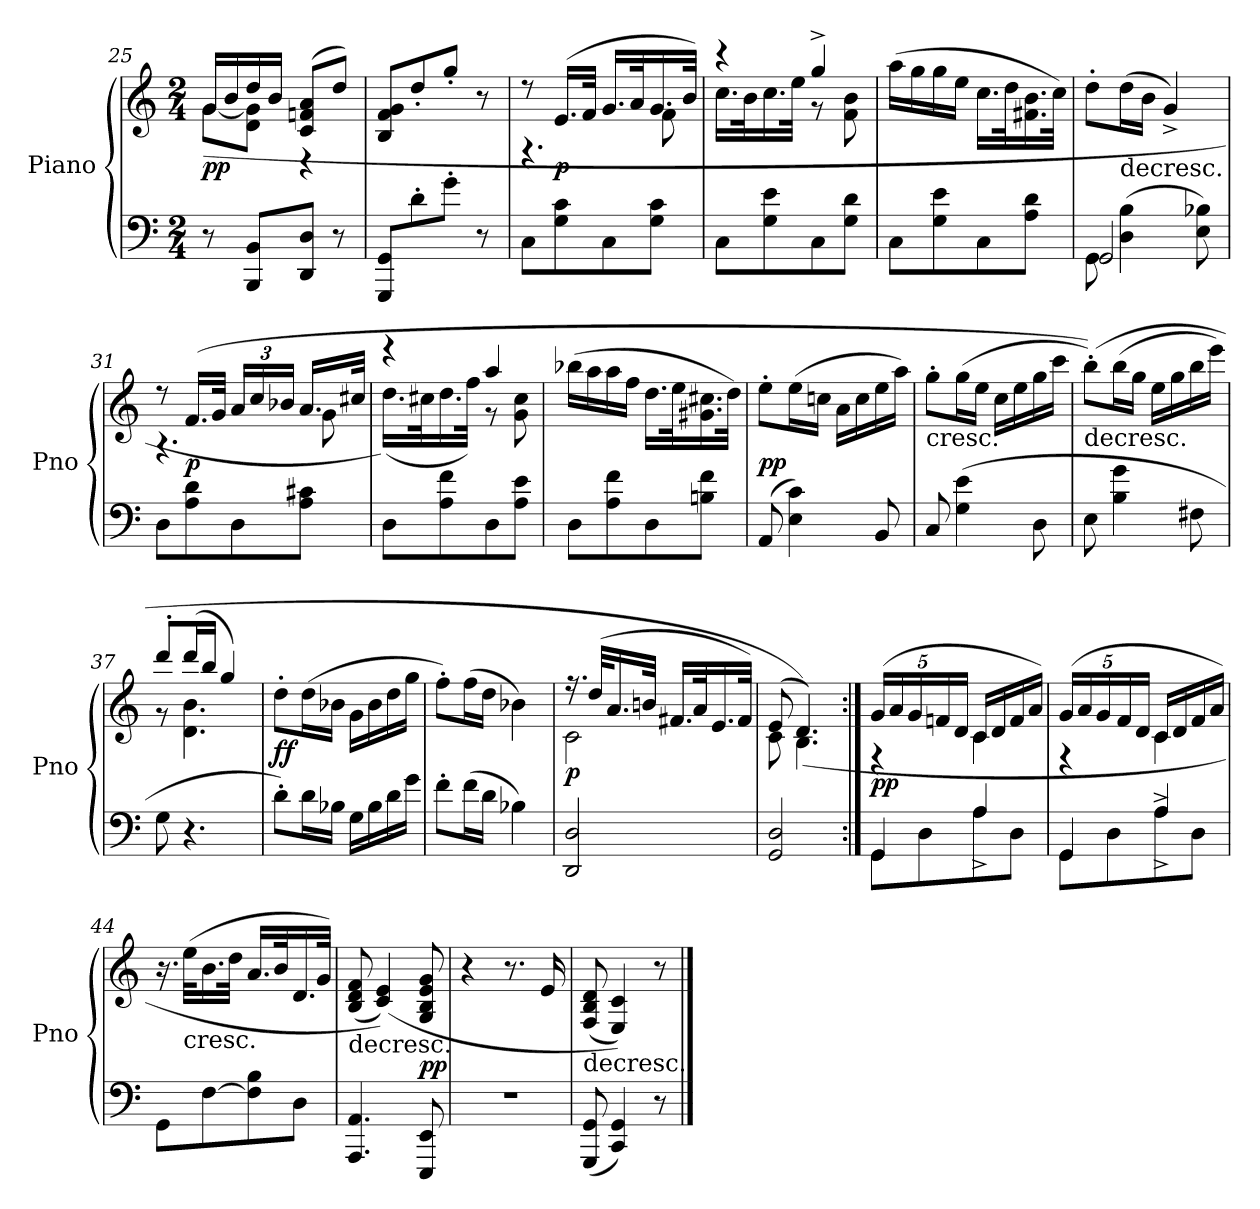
**kern	**kern	**dynam
*part1	*part1	*part1
*staff2	*staff1	*staff1/2
*I"Piano	*	*
*I'Pno	*	*
*clefF4	*clefG2	*
*k[]	*k[]	*
*C:	*C:	*
*M2/4	*M2/4	*
=25	=25	=25
*	*^	*
8r	16g/LL	([8g\L	pp
.	16b/	.	.
8BBB/ 8BB/L	16dd/	8d\ 8g]\J	.
.	16b/JJ	.	.
8DD/ 8D/J	(8c/ 8fn/ 8a/L	4r	.
8r	8dd/J)	.	.
*	*v	*v	*
=26	=26	=26
8GGG/ 8GG/L	8B/ 8f/ 8g/L	.
8d'\	8dd'/	.
8g'\J	8gg'/J	.
8r	8r	.
=27	=27	=27
*	*^	*
8C\L	8r	4.r	.
8G\ 8c\	(16.e/LL	.	p
.	32f/JJk	.	.
8C\	16.g/LL	.	.
.	32a/K	.	.
8G\ 8c\J	16.g/	8f\	.
.	32b/JJk)	.	.
=28	=28	=28	=28
8C\L	4r	16.cc\LL	.
.	.	32b\K	.
8G\ 8e\	.	16.cc\	.
.	.	32ee\JJk	.
8C\	4gg^/	8r	.
8G\ 8d\J	.	8f\ 8b\	.
*	*v	*v	*
=29	=29	=29
8C\L	(16aa\LL	.
.	16gg\	.
8G\ 8e\	16gg\	.
.	16ee\JJ	.
8C\	16.cc\LL	.
.	32dd\K	.
8A\ 8d\J	16.f#X\ 16.b\	.
.	32cc\JJk)	.
=30	=30	=30
*^	*	*
8GG\	2GG/	8dd'\L	.
!	!	!LO:TX:c:t=decresc.	!
(4D\ 4B\	.	(16dd\L	.
.	.	16b\JJ	.
.	.	4g^/)	.
8E\ 8B-X\)	.	.	.
*v	*v	*	*
=31	=31	=31
*	*^	*
8D\L	8r	4.r	.
8A\ 8d\	(16.f/LL	.	p
.	32g/JJk	.	.
8D\	24a/LL	.	.
.	24cc/	.	.
.	24b-X/JJ	.	.
8A\ 8c#X\J	16.a/LL	8g\	.
.	32cc#X/JJk	.	.
=32	=32	=32	=32
8D\L	4r	(16.dd\LL)	.
.	.	32cc#X\K	.
8A\ 8f\	.	16.dd\	.
.	.	32ff\JJk)	.
8D\	4aa/	8r	.
8A\ 8e\J	.	8g\ 8cc#\	.
*	*v	*v	*
=33	=33	=33
8D\L	(16bb-X\LL	.
.	16aa\	.
8A\ 8f\	16aa\	.
.	16ff\JJ	.
8D\	16.dd\LL	.
.	32ee\K	.
8Bn\ 8f\J	16.g#X\ 16.cc#X\	.
.	32dd\JJk)	.
=34	=34	=34
(8AA/	8ee'\L	pp
4E\ 4c\)	(16ee\L	.
.	16ccn\JJ	.
.	16a\LL	.
.	16cc\	.
8BB/	16ee\	.
.	16aa\JJ)	.
=35	=35	=35
!	!LO:TX:c:t=cresc.	!
8C/	8gg'\L	.
(4G\ 4e\	(16gg\L	.
.	16ee\JJ	.
.	16cc\LL	.
.	16ee\	.
8D\	16gg\	.
.	16ccc\JJ	.
=36	=36	=36
!	!LO:TX:c:t=decresc.	!
8E\	(8bb'\L))	.
4B\ 4g\	(16bb\L	.
.	16gg\JJ	.
.	16ee\LL	.
.	16gg\	.
8F#X\	16bb\	.
.	16eee\JJ)	.
=37	=37	=37
*	*^	*
8G\	8ddd'/L	8r	.
4.r	(16ddd/L	4.d\ 4.b\	.
.	16bb/JJ	.	.
.	4gg/)	.	.
*	*v	*v	*
=38	=38	=38
8d'\L)	8dd'\L	ff
16d\L	(16dd\L	.
16B-X\JJ	16b-X\JJ	.
16G\LL	16g\LL	.
16B-\	16b-\	.
16d\	16dd\	.
16g\JJ	16gg\JJ	.
=39	=39	=39
8f'\L	8ff'\L)	.
(16f\L	(16ff\L	.
16d\JJ	16dd\JJ	.
4B-X\)	4b-X\)	.
=40	=40	=40
*	*^	*
2DD/ 2D/	16.r	2c\	p
.	(32dd/KLL	.	.
.	16.a/	.	.
.	32bn/JJk	.	.
.	16.f#X/LL	.	.
.	32a/K	.	.
.	16.e/	.	.
.	32f#/JJk)	.	.
=41	=41	=41	=41
2GG/ 2D/	(8e/	8c\	.
.	4.d/)	(4.B\)	.
=42:|!	=42:|!	=42:|!	=42:|!
*^	*	*	*
8GG\L	4GG/	(20g/LL	4r	pp
.	.	20a/	.	.
.	.	20g/	.	.
8D\	.	.	.	.
.	.	20fn/	.	.
.	.	20d/JJ	.	.
8A\	4A^/	16c/LL	4c\	.
.	.	16d/	.	.
8D\J	.	16f/	.	.
.	.	16a/JJ)	.	.
=43	=43	=43	=43	=43
8GG\L	4GG/	(20g/LL	4r	.
.	.	20a/	.	.
.	.	20g/	.	.
8D\	.	.	.	.
.	.	20f/	.	.
.	.	20d/JJ	.	.
8A^\	4A^/	16c/LL	4c\	.
.	.	16d/	.	.
8D\J	.	16f/	.	.
.	.	16a/JJ)	.	.
*v	*v	*	*	*
*	*v	*v	*
=44	=44	=44
8GG\L	16.r	.
!	!LO:TX:c:t=cresc.	!
.	(32ee\KLL	.
[8F\	16.b\	.
.	32dd\JJk	.
8F]\ 8B\	16.a/LL	.
.	32b/K	.
8D\J	16.d/	.
.	32g/JJk)	.
=45	=45	=45
!	!LO:TX:c:t=decresc.	!
4.AAA/ 4.AA/	(8B/ 8d/ 8f/	.
.	(4c/ 4e/))	.
8EEE/ 8EE/	8G/ 8B/ 8e/ 8g/	pp
=46	=46	=46
2r	4r	.
.	8.r	.
.	16e/	.
=47	=47	=47
!	!LO:TX:c:t=decresc.	!
(8GGG/ 8GG/	(8F/ 8B/ 8d/	.
4CC/ 4GG/)	4E/ 4c/))	.
8r	8r	.
==	==	==
*-	*-	*-
